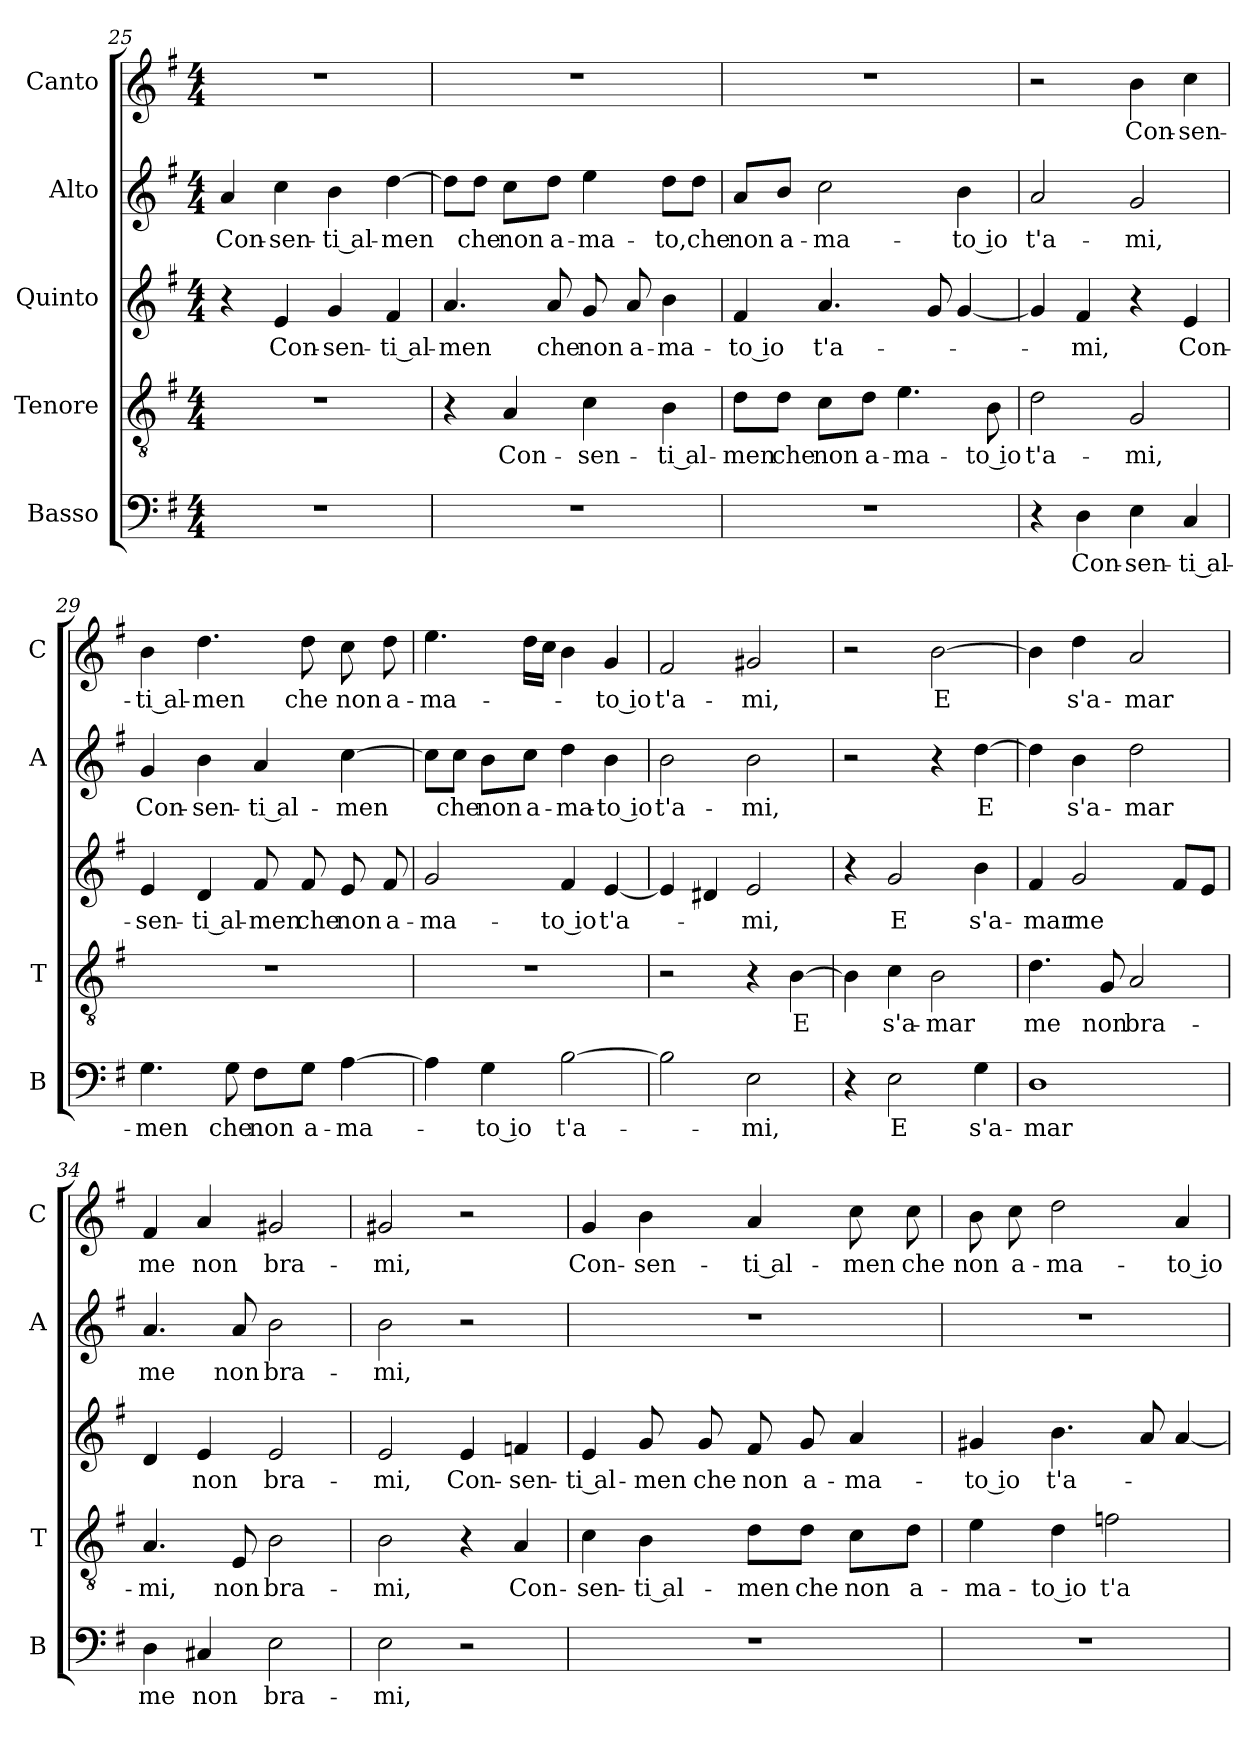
**kern	**text	**kern	**text	**kern	**text	**kern	**text	**kern	**text
*part5	*part5	*part4	*part4	*part3	*part3	*part2	*part2	*part1	*part1
*staff5	*staff5	*staff4	*staff4	*staff3	*staff3	*staff2	*staff2	*staff1	*staff1
*I"Basso	*	*I"Tenore	*	*I"Quinto	*	*I"Alto	*	*I"Canto	*
*I'B	*	*I'T	*	*	*	*I'A	*	*I'C	*
*clefF4	*	*clefGv2	*	*clefG2	*	*clefG2	*	*clefG2	*
*k[f#]	*	*k[f#]	*	*k[f#]	*	*k[f#]	*	*k[f#]	*
*G:	*	*G:	*	*G:	*	*G:	*	*G:	*
*M4/4	*	*M4/4	*	*M4/4	*	*M4/4	*	*M4/4	*
=25	=25	=25	=25	=25	=25	=25	=25	=25	=25
!	!	!	!	!	!	!	!LO:LY:b	!	!
1r	.	1r	.	4r	.	4a/	Con-	1r	.
!	!	!	!	!	!LO:LY:b	!	!LO:LY:b	!	!
.	.	.	.	4e/	Con-	4cc\	-sen-	.	.
!	!	!	!	!	!LO:LY:b	!	!LO:LY:b	!	!
.	.	.	.	4g/	-sen-	4b\	-ti al-	.	.
!	!	!	!	!	!LO:LY:b	!	!LO:LY:b	!	!
.	.	.	.	4f#/	-ti al-	[4dd\	-men	.	.
!!LO:PB:g=z
=26	=26	=26	=26	=26	=26	=26	=26	=26	=26
!	!	!	!	!	!LO:LY:b	!	!	!	!
1r	.	4r	.	4.a/	-men	8dd\L]	.	1r	.
!	!	!	!	!	!	!	!LO:LY:b	!	!
.	.	.	.	.	.	8dd\J	che	.	.
!	!	!	!LO:LY:b	!	!	!	!LO:LY:b	!	!
.	.	4A/	Con-	.	.	8cc\L	non	.	.
!	!	!	!	!	!LO:LY:b	!	!LO:LY:b	!	!
.	.	.	.	8a/	che	8dd\J	a-	.	.
!	!	!	!LO:LY:b	!	!LO:LY:b	!	!LO:LY:b	!	!
.	.	4c\	-sen-	8g/	non	4ee\	-ma-	.	.
!	!	!	!	!	!LO:LY:b	!	!	!	!
.	.	.	.	8a/	a-	.	.	.	.
!	!	!	!LO:LY:b	!	!LO:LY:b	!	!LO:LY:b	!	!
.	.	4B\	-ti al-	4b\	-ma-	8dd\L	-to,	.	.
!	!	!	!	!	!	!	!LO:LY:b	!	!
.	.	.	.	.	.	8dd\J	che	.	.
=27	=27	=27	=27	=27	=27	=27	=27	=27	=27
!	!	!	!LO:LY:b	!	!LO:LY:b	!	!LO:LY:b	!	!
1r	.	8d\L	-men	4f#/	-to io	8a/L	non	1r	.
!	!	!	!LO:LY:b	!	!	!	!LO:LY:b	!	!
.	.	8d\J	che	.	.	8b/J	a-	.	.
!	!	!	!LO:LY:b	!	!LO:LY:b	!	!LO:LY:b	!	!
.	.	8c\L	non	4.a/	t'a-	2cc\	-ma-	.	.
!	!	!	!LO:LY:b	!	!	!	!	!	!
.	.	8d\J	a-	.	.	.	.	.	.
!	!	!	!LO:LY:b	!	!	!	!	!	!
.	.	4.e\	-ma-	.	.	.	.	.	.
.	.	.	.	8g/	.	.	.	.	.
!	!	!	!	!	!	!	!LO:LY:b	!	!
.	.	.	.	[4g/	.	4b\	-to io	.	.
!	!	!	!LO:LY:b	!	!	!	!	!	!
.	.	8B\	-to io	.	.	.	.	.	.
=28	=28	=28	=28	=28	=28	=28	=28	=28	=28
!	!	!	!LO:LY:b	!	!	!	!LO:LY:b	!	!
4r	.	2d\	t'a-	4g/]	.	2a/	t'a-	2r	.
!	!LO:LY:b	!	!	!	!LO:LY:b	!	!	!	!
4D\	Con-	.	.	4f#/	-mi,	.	.	.	.
!	!LO:LY:b	!	!LO:LY:b	!	!	!	!LO:LY:b	!	!LO:LY:b
4E\	-sen-	2G/	-mi,	4r	.	2g/	-mi,	4b\	Con-
!	!LO:LY:b	!	!	!	!LO:LY:b	!	!	!	!LO:LY:b
4C/	-ti al-	.	.	4e/	Con-	.	.	4cc\	-sen-
=29	=29	=29	=29	=29	=29	=29	=29	=29	=29
!	!LO:LY:b	!	!	!	!LO:LY:b	!	!LO:LY:b	!	!LO:LY:b
4.G\	-men	1r	.	4e/	-sen-	4g/	Con-	4b\	-ti al-
!	!	!	!	!	!LO:LY:b	!	!LO:LY:b	!	!LO:LY:b
.	.	.	.	4d/	-ti al-	4b\	-sen-	4.dd\	-men
!	!LO:LY:b	!	!	!	!	!	!	!	!
8G\	che	.	.	.	.	.	.	.	.
!	!LO:LY:b	!	!	!	!LO:LY:b	!	!LO:LY:b	!	!
8F#\L	non	.	.	8f#/	-men	4a/	-ti al-	.	.
!	!LO:LY:b	!	!	!	!LO:LY:b	!	!	!	!LO:LY:b
8G\J	a-	.	.	8f#/	che	.	.	8dd\	che
!	!LO:LY:b	!	!	!	!LO:LY:b	!	!LO:LY:b	!	!LO:LY:b
[4A\	-ma-	.	.	8e/	non	[4cc\	-men	8cc\	non
!	!	!	!	!	!LO:LY:b	!	!	!	!LO:LY:b
.	.	.	.	8f#/	a-	.	.	8dd\	a-
=30	=30	=30	=30	=30	=30	=30	=30	=30	=30
!	!	!	!	!	!LO:LY:b	!	!	!	!LO:LY:b
4A\]	.	1r	.	2g/	-ma-	8cc\L]	.	4.ee\	-ma-
!	!	!	!	!	!	!	!LO:LY:b	!	!
.	.	.	.	.	.	8cc\J	che	.	.
!	!LO:LY:b	!	!	!	!	!	!LO:LY:b	!	!
4G\	-to io	.	.	.	.	8b\L	non	.	.
!	!	!	!	!	!	!	!LO:LY:b	!	!
.	.	.	.	.	.	8cc\J	a-	16dd\LL	.
.	.	.	.	.	.	.	.	16cc\JJ	.
!	!LO:LY:b	!	!	!	!LO:LY:b	!	!LO:LY:b	!	!
[2B\	t'a-	.	.	4f#/	-to io	4dd\	-ma-	4b\	.
!	!	!	!	!	!LO:LY:b	!	!LO:LY:b	!	!LO:LY:b
.	.	.	.	[4e/	t'a-	4b\	-to io	4g/	-to io
!!LO:LB:g=z
=31	=31	=31	=31	=31	=31	=31	=31	=31	=31
!	!	!	!	!	!	!	!LO:LY:b	!	!LO:LY:b
2B\]	.	2r	.	4e/]	.	2b\	t'a-	2f#/	t'a-
.	.	.	.	4d#X/	.	.	.	.	.
!	!LO:LY:b	!	!	!	!LO:LY:b	!	!LO:LY:b	!	!LO:LY:b
2E\	-mi,	4r	.	2e/	-mi,	2b\	-mi,	2g#X/	-mi,
!	!	!	!LO:LY:b	!	!	!	!	!	!
.	.	[4B\	E	.	.	.	.	.	.
=32	=32	=32	=32	=32	=32	=32	=32	=32	=32
4r	.	4B\]	.	4r	.	2r	.	2r	.
!	!LO:LY:b	!	!LO:LY:b	!	!LO:LY:b	!	!	!	!
2E\	E	4c\	s'a-	2g/	E	.	.	.	.
!	!	!	!LO:LY:b	!	!	!	!	!	!LO:LY:b
.	.	2B\	-mar	.	.	4r	.	[2b\	E
!	!LO:LY:b	!	!	!	!LO:LY:b	!	!LO:LY:b	!	!
4G\	s'a-	.	.	4b\	s'a-	[4dd\	E	.	.
=33	=33	=33	=33	=33	=33	=33	=33	=33	=33
!	!LO:LY:b	!	!LO:LY:b	!	!LO:LY:b	!	!	!	!
1D	-mar	4.d\	me	4f#/	-mar	4dd\]	.	4b\]	.
!	!	!	!	!	!LO:LY:b	!	!LO:LY:b	!	!LO:LY:b
.	.	.	.	2g/	me	4b\	s'a-	4dd\	s'a-
!	!	!	!LO:LY:b	!	!	!	!	!	!
.	.	8G/	non	.	.	.	.	.	.
!	!	!	!LO:LY:b	!	!	!	!LO:LY:b	!	!LO:LY:b
.	.	2A/	bra-	.	.	2dd\	-mar	2a/	-mar
.	.	.	.	8f#/L	.	.	.	.	.
.	.	.	.	8e/J	.	.	.	.	.
=34	=34	=34	=34	=34	=34	=34	=34	=34	=34
!	!LO:LY:b	!	!LO:LY:b	!	!	!	!LO:LY:b	!	!LO:LY:b
4D\	me	4.A/	-mi,	4d/	.	4.a/	me	4f#/	me
!	!LO:LY:b	!	!	!	!LO:LY:b	!	!	!	!LO:LY:b
4C#X/	non	.	.	4e/	non	.	.	4a/	non
!	!	!	!LO:LY:b	!	!	!	!LO:LY:b	!	!
.	.	8E/	non	.	.	8a/	non	.	.
!	!LO:LY:b	!	!LO:LY:b	!	!LO:LY:b	!	!LO:LY:b	!	!LO:LY:b
2E\	bra-	2B\	bra-	2e/	bra-	2b\	bra-	2g#X/	bra-
=35	=35	=35	=35	=35	=35	=35	=35	=35	=35
!	!LO:LY:b	!	!LO:LY:b	!	!LO:LY:b	!	!LO:LY:b	!	!LO:LY:b
2E\	-mi,	2B\	-mi,	2e/	-mi,	2b\	-mi,	2g#X/	-mi,
!	!	!	!	!	!LO:LY:b	!	!	!	!
2r	.	4r	.	4e/	Con-	2r	.	2r	.
!	!	!	!LO:LY:b	!	!LO:LY:b	!	!	!	!
.	.	4A/	Con-	4fn/	-sen-	.	.	.	.
=36	=36	=36	=36	=36	=36	=36	=36	=36	=36
!	!	!	!LO:LY:b	!	!LO:LY:b	!	!	!	!LO:LY:b
1r	.	4c\	-sen-	4e/	-ti al-	1r	.	4g/	Con-
!	!	!	!LO:LY:b	!	!LO:LY:b	!	!	!	!LO:LY:b
.	.	4B\	-ti al-	8g/	-men	.	.	4b\	-sen-
!	!	!	!	!	!LO:LY:b	!	!	!	!
.	.	.	.	8g/	che	.	.	.	.
!	!	!	!LO:LY:b	!	!LO:LY:b	!	!	!	!LO:LY:b
.	.	8d\L	-men	8f#/	non	.	.	4a/	-ti al-
!	!	!	!LO:LY:b	!	!LO:LY:b	!	!	!	!
.	.	8d\J	che	8g/	a-	.	.	.	.
!	!	!	!LO:LY:b	!	!LO:LY:b	!	!	!	!LO:LY:b
.	.	8c\L	non	4a/	-ma-	.	.	8cc\	-men
!	!	!	!LO:LY:b	!	!	!	!	!	!LO:LY:b
.	.	8d\J	a-	.	.	.	.	8cc\	che
!!LO:LB:g=z
=37	=37	=37	=37	=37	=37	=37	=37	=37	=37
!	!	!	!LO:LY:b	!	!LO:LY:b	!	!	!	!LO:LY:b
1r	.	4e\	-ma-	4g#X/	-to io	1r	.	8b\	non
!	!	!	!	!	!	!	!	!	!LO:LY:b
.	.	.	.	.	.	.	.	8cc\	a-
!	!	!	!LO:LY:b	!	!LO:LY:b	!	!	!	!LO:LY:b
.	.	4d\	-to io	4.b\	t'a-	.	.	2dd\	-ma-
!	!	!	!LO:LY:b	!	!	!	!	!	!
.	.	2fn\	t'a-	.	.	.	.	.	.
.	.	.	.	8a/	.	.	.	.	.
!	!	!	!	!	!	!	!	!	!LO:LY:b
.	.	.	.	[4a/	.	.	.	4a/	-to io
=	=	=	=	=	=	=	=	=	=
*-	*-	*-	*-	*-	*-	*-	*-	*-	*-
